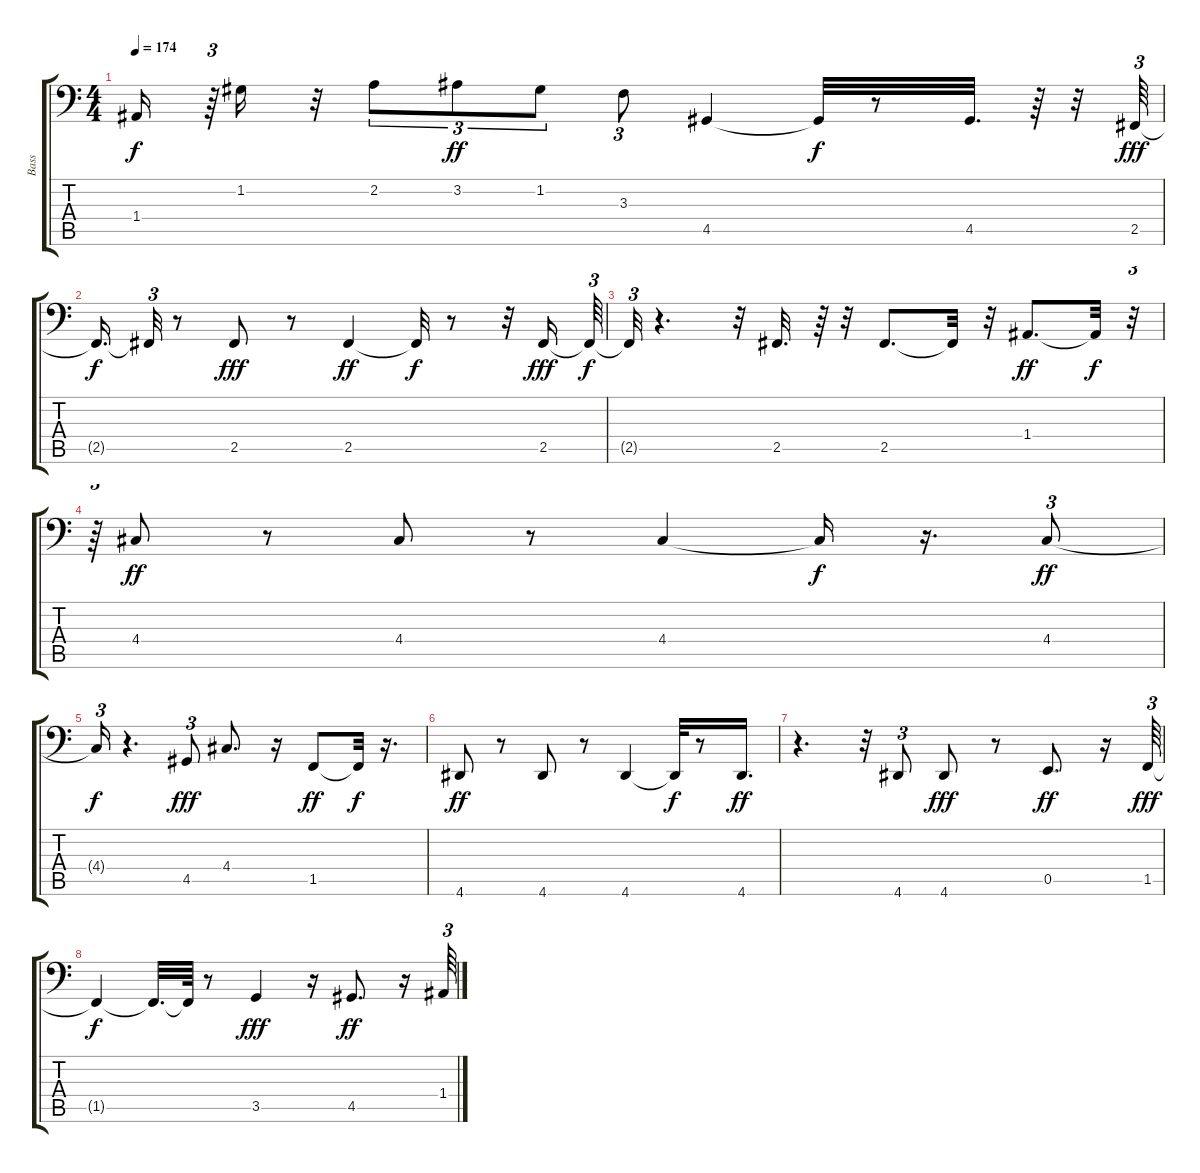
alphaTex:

\track ("Bass" "Bass") {instrument slapbass2}
\staff {score tabs}
\tuning (C3 G2 D2 A1 E1 B0) {hide}
\ts (4 4)
\tempo 174
\clef f4
\ks c
1.4{t}.16{dy f} r.64{tu (3 2)} 1.2.16 r.32 2.2.8{tu (3 2)} 3.2.8{tu (3 2) dy ff} 1.2.8{tu (3 2)} 3.3.8{tu (3 2)} 4.5.4 4.5{t}.32{dy f} r.8 4.5.32{d} r.64 r.32 2.5.64{tu (3 2) dy fff} |
2.5{t}.16{d dy f} 2.5{t}.32{tu (3 2)} r.8 2.5.8{dy fff} r.8 2.5.4{dy ff} 2.5{t}.32{dy f} r.8 r.32 2.5.16{dy fff} 2.5{t}.64{tu (3 2) dy f} |
2.5{t}.32{tu (3 2)} r.4{d} r.32 2.5.32{d} r.64 r.32 2.5.8{d} 2.5{t}.32 r.32 1.4.8{d dy ff} 1.4{t}.32{dy f} r.32{tu (3 2)} |
r.64{tu (3 2)} 4.4.8{dy ff} r.8 4.4.8 r.8 4.4.4 4.4{t}.16{dy f} r.16{d} 4.4.8{tu (3 2) dy ff} |
4.4{t}.16{tu (3 2) dy f} r.4{d} 4.5.8{tu (3 2) dy fff} 4.4.8{d} r.16 1.5.8{dy ff} 1.5{t}.32{dy f} r.16{d} |
4.6.8{dy ff} r.8 4.6.8 r.8 4.6.4 4.6{t}.32{dy f} r.8 4.6.16{d dy ff} |
r.4{d} r.32 4.6.8{tu (3 2)} 4.6.8{dy fff} r.8 0.5.8{d dy ff} r.16 1.5.64{tu (3 2) dy fff} |
1.5{t}.4{dy f} 1.5{t}.32{d} 1.5{t}.64 r.8 3.5.4{dy fff} r.16 4.5.8{d dy ff} r.16 1.4.64{tu (3 2)}
